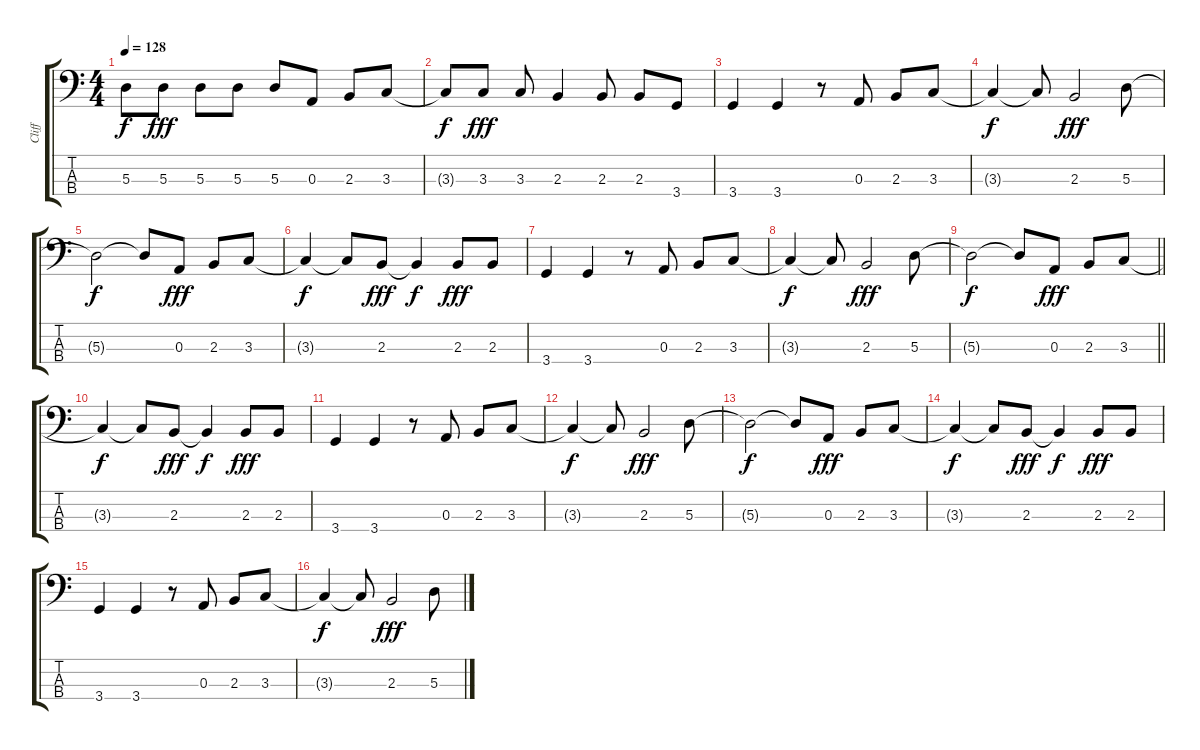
\track ("Cliff" "Cliff") {instrument electricbassfinger}
\staff {score tabs}
\tuning (G2 D2 A1 E1) {hide}
\ts (4 4)
\tempo 128
\clef f4
\ks c
5.3{t}.8{dy f} 5.3.8{dy fff} 5.3.8 5.3.8 5.3.8 0.3.8 2.3.8 3.3.8 |
3.3{t}.8{dy f} 3.3.8{dy fff} 3.3.8 2.3.4 2.3.8 2.3.8 3.4.8 |
3.4.4 3.4.4 r.8 0.3.8 2.3.8 3.3.8 |
3.3{t}.4{dy f} 3.3{t}.8 2.3.2{dy fff} 5.3.8 |
5.3{t}.2{dy f} 5.3{t}.8 0.3.8{dy fff} 2.3.8 3.3.8 |
3.3{t}.4{dy f} 3.3{t}.8 2.3.8{dy fff} 2.3{t}.4{dy f} 2.3.8{dy fff} 2.3.8 |
3.4.4 3.4.4 r.8 0.3.8 2.3.8 3.3.8 |
3.3{t}.4{dy f} 3.3{t}.8 2.3.2{dy fff} 5.3.8 |
\barLineRight lightlight
5.3{t}.2{dy f} 5.3{t}.8 0.3.8{dy fff} 2.3.8 3.3.8 |
3.3{t}.4{dy f} 3.3{t}.8 2.3.8{dy fff} 2.3{t}.4{dy f} 2.3.8{dy fff} 2.3.8 |
3.4.4 3.4.4 r.8 0.3.8 2.3.8 3.3.8 |
3.3{t}.4{dy f} 3.3{t}.8 2.3.2{dy fff} 5.3.8 |
5.3{t}.2{dy f} 5.3{t}.8 0.3.8{dy fff} 2.3.8 3.3.8 |
3.3{t}.4{dy f} 3.3{t}.8 2.3.8{dy fff} 2.3{t}.4{dy f} 2.3.8{dy fff} 2.3.8 |
3.4.4 3.4.4 r.8 0.3.8 2.3.8 3.3.8 |
3.3{t}.4{dy f} 3.3{t}.8 2.3.2{dy fff} 5.3.8
